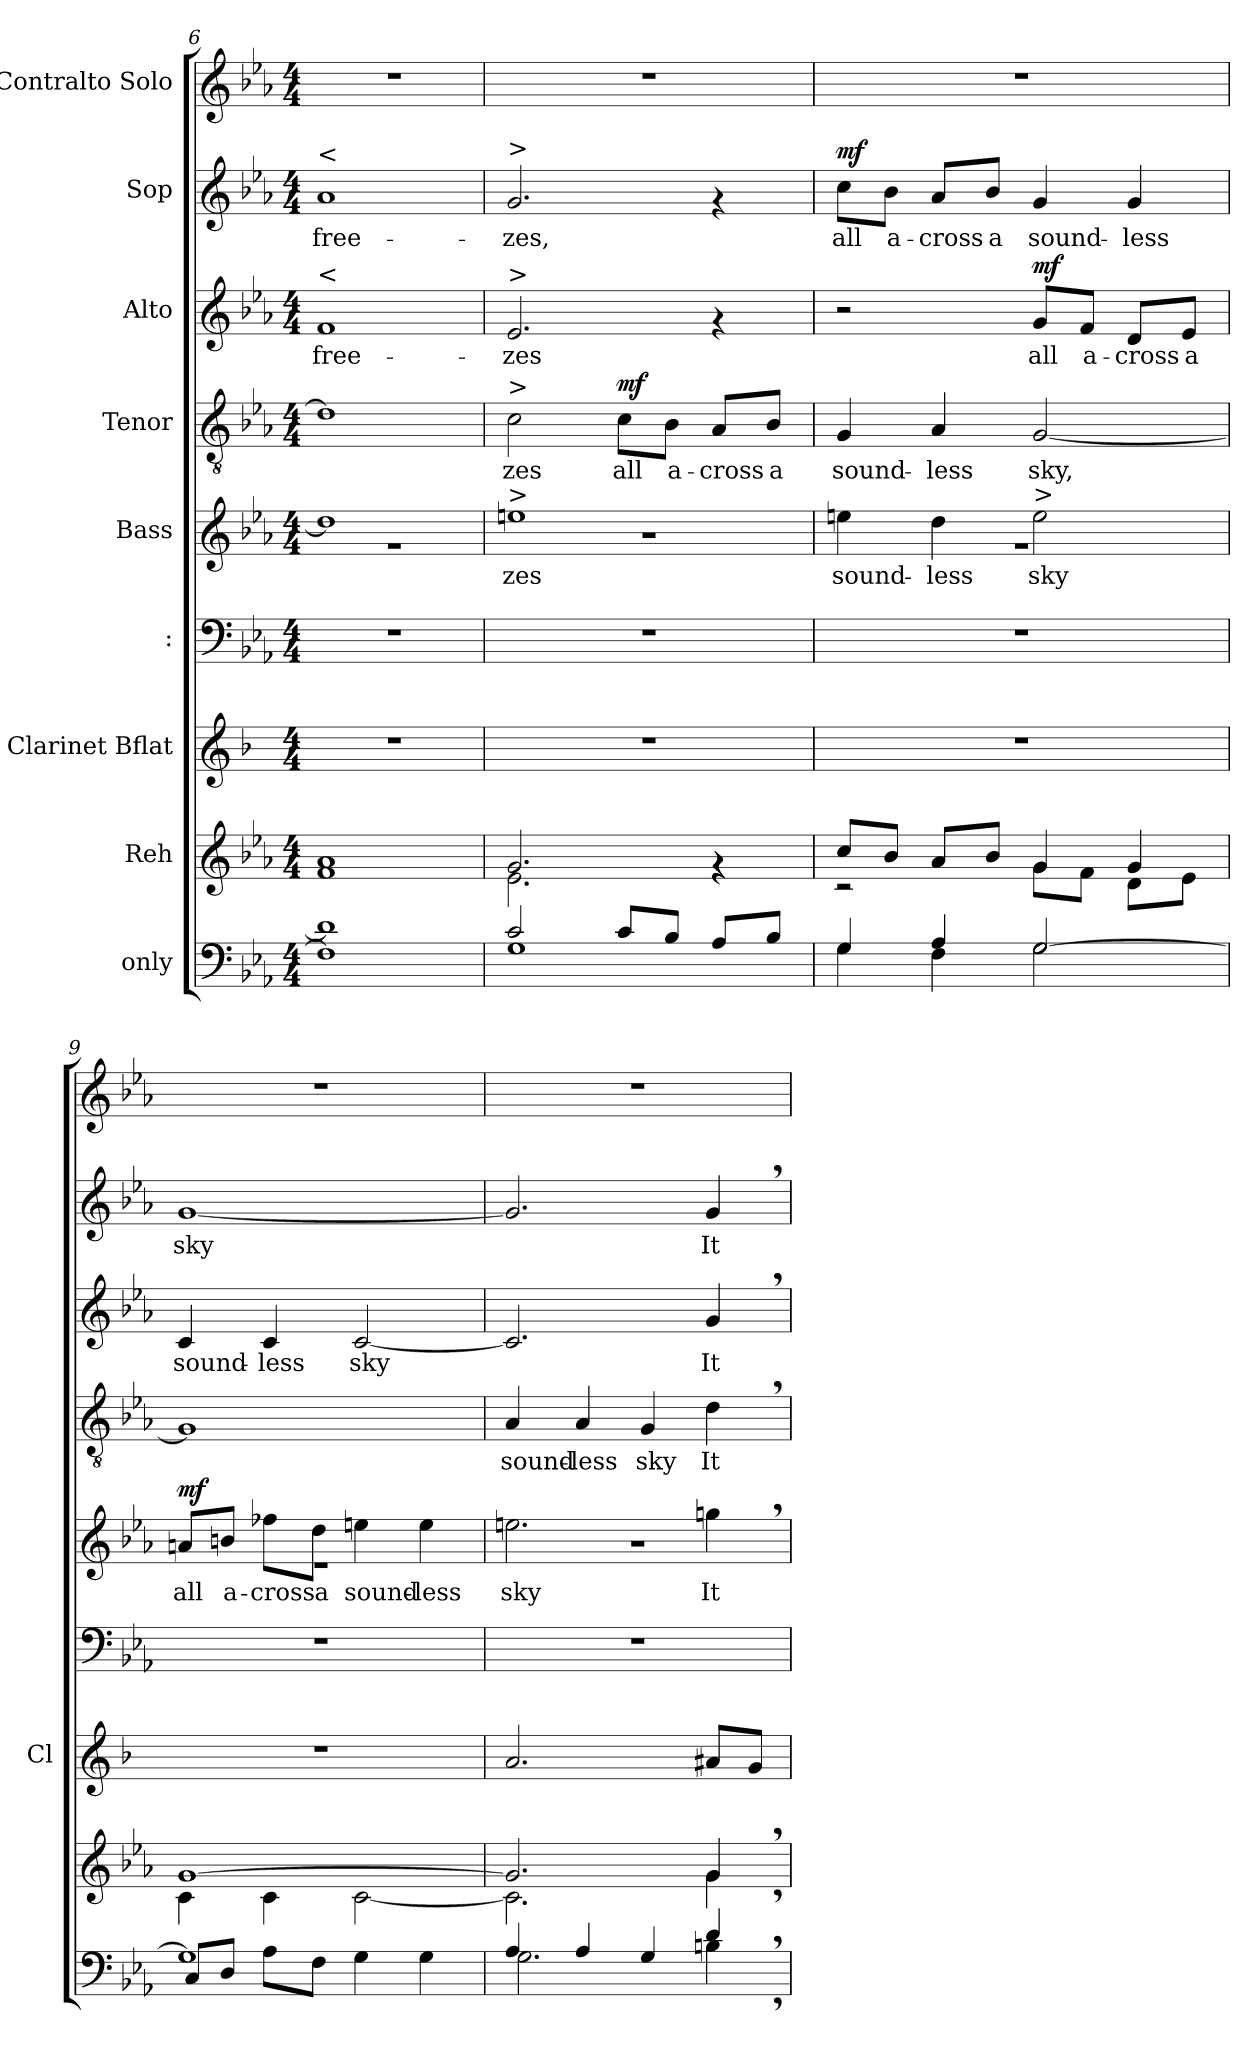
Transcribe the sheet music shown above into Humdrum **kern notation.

**kern	**kern	**kern	**kern	**kern	**text	**dynam	**kern	**text	**dynam	**kern	**text	**dynam	**kern	**text	**dynam	**kern
*part9	*part8	*part7	*part6	*part5	*part5	*part5	*part4	*part4	*part4	*part3	*part3	*part3	*part2	*part2	*part2	*part1
*staff9	*staff8	*staff7	*staff6	*staff5	*staff5	*staff5	*staff4	*staff4	*staff4	*staff3	*staff3	*staff3	*staff2	*staff2	*staff2	*staff1
*I"only	*I"Reh	*I"Clarinet Bflat	*I":	*I"Bass	*	*	*I"Tenor	*	*	*I"Alto	*	*	*I"Sop	*	*	*I"Contralto Solo
*	*	*I'Cl	*	*	*	*	*	*	*	*	*	*	*	*	*	*
*clefF4	*clefG2	*clefG2	*clefF4	*clefG2	*	*	*clefGv2	*	*	*clefG2	*	*	*clefG2	*	*	*clefG2
*	*	*ITrd1c2	*	*	*	*	*	*	*	*	*	*	*	*	*	*
*k[b-e-a-]	*k[b-e-a-]	*k[b-e-a-]	*k[b-e-a-]	*k[b-e-a-]	*	*	*k[b-e-a-]	*	*	*k[b-e-a-]	*	*	*k[b-e-a-]	*	*	*k[b-e-a-]
*E-:	*E-:	*E-:	*E-:	*E-:	*	*	*E-:	*	*	*E-:	*	*	*E-:	*	*	*E-:
*M4/4	*M4/4	*M4/4	*M4/4	*M4/4	*	*	*M4/4	*	*	*M4/4	*	*	*M4/4	*	*	*M4/4
=6	=6	=6	=6	=6	=6	=6	=6	=6	=6	=6	=6	=6	=6	=6	=6	=6
*^	*^	*	*	*^	*	*	*	*	*	*	*	*	*	*	*	*
!	!	!	!	!	!	!	!	!	!	!	!	!	!	!	!	!LO:TX:a:t=<	!	!	!
!	!	!	!	!	!	!	!	!	!	!	!	!	!LO:TX:a:t=<	!	!	!	!	!	!
!	!	!	!	!	!	!	!	!	!	!	!	!	!	!LO:LY:b	!	!	!LO:LY:b	!	!
1d]	1F]	1a-	1f	1r	1r	1dd]	1r	.	.	1d]	.	.	1f	free-	.	1a-	free-	.	1r
=7	=7	=7	=7	=7	=7	=7	=7	=7	=7	=7	=7	=7	=7	=7	=7	=7	=7	=7	=7
!	!	!	!	!	!	!	!	!	!	!	!	!	!	!	!	!LO:TX:a:t=>	!	!	!
!	!	!	!	!	!	!	!	!	!	!	!	!	!LO:TX:a:t=>	!	!	!	!	!	!
!	!	!	!	!	!	!	!	!	!	!LO:TX:a:t=>	!	!	!	!	!	!	!	!	!
!	!	!	!	!	!	!LO:TX:a:t=>	!	!	!	!	!	!	!	!	!	!	!	!	!
!	!	!	!	!	!	!	!	!LO:LY:b	!	!	!LO:LY:b	!	!	!LO:LY:b	!	!	!LO:LY:b	!	!
2c/	1G	2.g/	2.e-\	1r	1r	1ee	1r	-zes	.	2c\	-zes	.	2.e-/	-zes	.	2.g/	-zes,	.	1r
!	!	!	!	!	!	!	!	!	!	!	!LO:LY:b	!LO:DY:a	!	!	!	!	!	!	!
8c/L	.	.	.	.	.	.	.	.	.	8c\L	all	mf	.	.	.	.	.	.	.
!	!	!	!	!	!	!	!	!	!	!	!LO:LY:b	!	!	!	!	!	!	!	!
8B-/J	.	.	.	.	.	.	.	.	.	8B-\J	a-	.	.	.	.	.	.	.	.
!	!	!	!	!	!	!	!	!	!	!	!LO:LY:b	!	!	!	!	!	!	!	!
8A-/L	.	4rf	4rf	.	.	.	.	.	.	8A-/L	-cross	.	4rf	.	.	4rf	.	.	.
!	!	!	!	!	!	!	!	!	!	!	!LO:LY:b	!	!	!	!	!	!	!	!
8B-/J	.	.	.	.	.	.	.	.	.	8B-/J	a	.	.	.	.	.	.	.	.
!!LO:PB:g=z
=8	=8	=8	=8	=8	=8	=8	=8	=8	=8	=8	=8	=8	=8	=8	=8	=8	=8	=8	=8
!	!	!	!	!	!	!	!	!LO:LY:b	!	!	!LO:LY:b	!	!	!	!	!	!LO:LY:b	!LO:DY:a	!
4G/	4G\	8cc/L	2r	1r	1r	4ee\	1r	sound-	.	4G/	sound-	.	2r	.	.	8cc\L	all	mf	1r
!	!	!	!	!	!	!	!	!	!	!	!	!	!	!	!	!	!LO:LY:b	!	!
.	.	8b-/J	.	.	.	.	.	.	.	.	.	.	.	.	.	8b-\J	a-	.	.
!	!	!	!	!	!	!	!	!LO:LY:b	!	!	!LO:LY:b	!	!	!	!	!	!LO:LY:b	!	!
4A-/	4F\	8a-/L	.	.	.	4dd\	.	-less	.	4A-/	-less	.	.	.	.	8a-/L	-cross	.	.
!	!	!	!	!	!	!	!	!	!	!	!	!	!	!	!	!	!LO:LY:b	!	!
.	.	8b-/J	.	.	.	.	.	.	.	.	.	.	.	.	.	8b-/J	a	.	.
!	!	!	!	!	!	!LO:TX:a:t=>	!	!	!	!	!	!	!	!	!	!	!	!	!
!	!	!	!	!	!	!	!	!LO:LY:b	!	!	!LO:LY:b	!	!	!LO:LY:b	!LO:DY:a	!	!LO:LY:b	!	!
[<2G/	2G\	4g/	8g\L	.	.	2ee\	.	sky	.	[<2G/	sky,	.	8g/L	all	mf	4g/	sound-	.	.
!	!	!	!	!	!	!	!	!	!	!	!	!	!	!LO:LY:b	!	!	!	!	!
.	.	.	8f\J	.	.	.	.	.	.	.	.	.	8f/J	a-	.	.	.	.	.
!	!	!	!	!	!	!	!	!	!	!	!	!	!	!LO:LY:b	!	!	!LO:LY:b	!	!
.	.	4g/	8d\L	.	.	.	.	.	.	.	.	.	8d/L	-cross	.	4g/	-less	.	.
!	!	!	!	!	!	!	!	!	!	!	!	!	!	!LO:LY:b	!	!	!	!	!
.	.	.	8e-\J	.	.	.	.	.	.	.	.	.	8e-/J	a	.	.	.	.	.
=9	=9	=9	=9	=9	=9	=9	=9	=9	=9	=9	=9	=9	=9	=9	=9	=9	=9	=9	=9
!	!	!	!	!	!	!	!	!LO:LY:b	!LO:DY:a	!	!	!	!	!LO:LY:b	!	!	!LO:LY:b	!	!
1G]	8C/L	[<1g	4c\	1r	1r	8a/L	1r	all	mf	1G]	.	.	4c/	sound-	.	[<1g	sky	.	1r
!	!	!	!	!	!	!	!	!LO:LY:b	!	!	!	!	!	!	!	!	!	!	!
.	8D/J	.	.	.	.	8b/J	.	a-	.	.	.	.	.	.	.	.	.	.	.
!	!	!	!	!	!	!	!	!LO:LY:b	!	!	!	!	!	!LO:LY:b	!	!	!	!	!
.	8A-\L	.	4c\	.	.	8ff-\L	.	-cross	.	.	.	.	4c/	-less	.	.	.	.	.
!	!	!	!	!	!	!	!	!LO:LY:b	!	!	!	!	!	!	!	!	!	!	!
.	8F\J	.	.	.	.	8dd\J	.	a	.	.	.	.	.	.	.	.	.	.	.
!	!	!	!	!	!	!	!	!LO:LY:b	!	!	!	!	!	!LO:LY:b	!	!	!	!	!
.	4G\	.	[>2c\	.	.	4ee\	.	sound-	.	.	.	.	[<2c/	sky	.	.	.	.	.
!	!	!	!	!	!	!	!	!LO:LY:b	!	!	!	!	!	!	!	!	!	!	!
.	4G\	.	.	.	.	4ee\	.	-less	.	.	.	.	.	.	.	.	.	.	.
=10	=10	=10	=10	=10	=10	=10	=10	=10	=10	=10	=10	=10	=10	=10	=10	=10	=10	=10	=10
!	!	!	!	!	!	!	!	!LO:LY:b	!	!	!LO:LY:b	!	!	!LO:LY:b	!	!	!LO:LY:b	!	!
4A-/	2.G\	2.g/]	2.c\]	2.g/	1r	2.ee\	1r	sky	.	4A-/	sound-	.	2.c/]	.	.	2.g/]	.	.	1r
!	!	!	!	!	!	!	!	!	!	!	!LO:LY:b	!	!	!	!	!	!	!	!
4A-/	.	.	.	.	.	.	.	.	.	4A-/	-less	.	.	.	.	.	.	.	.
!	!	!	!	!	!	!	!	!	!	!	!LO:LY:b	!	!	!	!	!	!	!	!
4G/	.	.	.	.	.	.	.	.	.	4G/	sky	.	.	.	.	.	.	.	.
!	!	!	!	!	!	!	!	!LO:LY:b	!	!	!LO:LY:b	!	!	!LO:LY:b	!	!	!LO:LY:b	!	!
4d,</	4Bn,>\	4g,</	4g,>\	8g#/L	.	4ggn,>\	.	It	.	4d,>\	It	.	4g,</	It	.	4g,</	It	.	.
.	.	.	.	8f/J	.	.	.	.	.	.	.	.	.	.	.	.	.	.	.
*v	*v	*	*	*	*	*v	*v	*	*	*	*	*	*	*	*	*	*	*	*
*	*v	*v	*	*	*	*	*	*	*	*	*	*	*	*	*	*	*
=	=	=	=	=	=	=	=	=	=	=	=	=	=	=	=	=
*-	*-	*-	*-	*-	*-	*-	*-	*-	*-	*-	*-	*-	*-	*-	*-	*-
